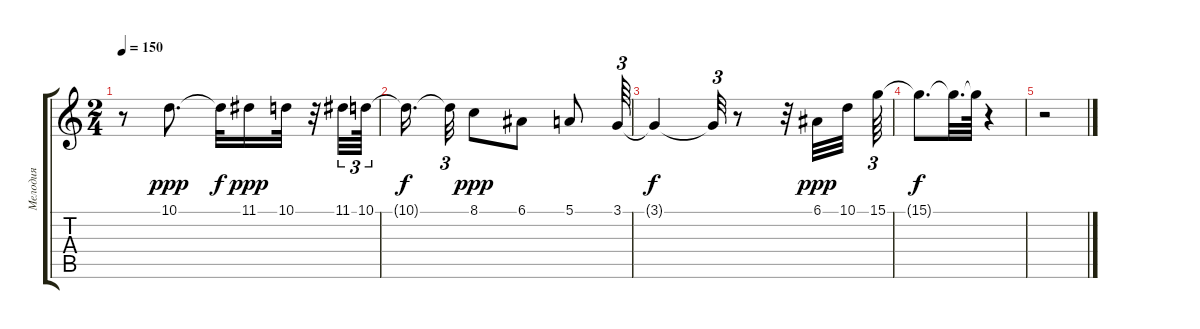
\track ("Мелодия" "Мелодия") {instrument tangoaccordion}
\staff {score tabs}
\tuning (E4 B3 G3 D3 A2 E2) {hide}
\ts (2 4)
\tempo 150
\clef g2
\ks c
r.8{dy ppp} 10.1.8{d} 10.1{t}.32{dy f} 11.1.16{dy ppp} 10.1.32 r.32 11.1.32{tu (3 2)} 10.1.64{tu (3 2)} |
10.1{t}.16{d dy f beam splitsecondary} 10.1{t}.32{tu (3 2)} 8.1.8{dy ppp} 6.1.8 5.1.8 3.1.64{tu (3 2)} |
3.1{t}.4{dy f} 3.1{t}.32{tu (3 2)} r.8 r.32 6.1.32{dy ppp} 10.1.32{beam splitsecondary} 15.1.64{tu (3 2)} |
15.1{t}.8{d dy f} 15.1{t}.32{d} 15.1{t}.64 r.4 |
r.2
